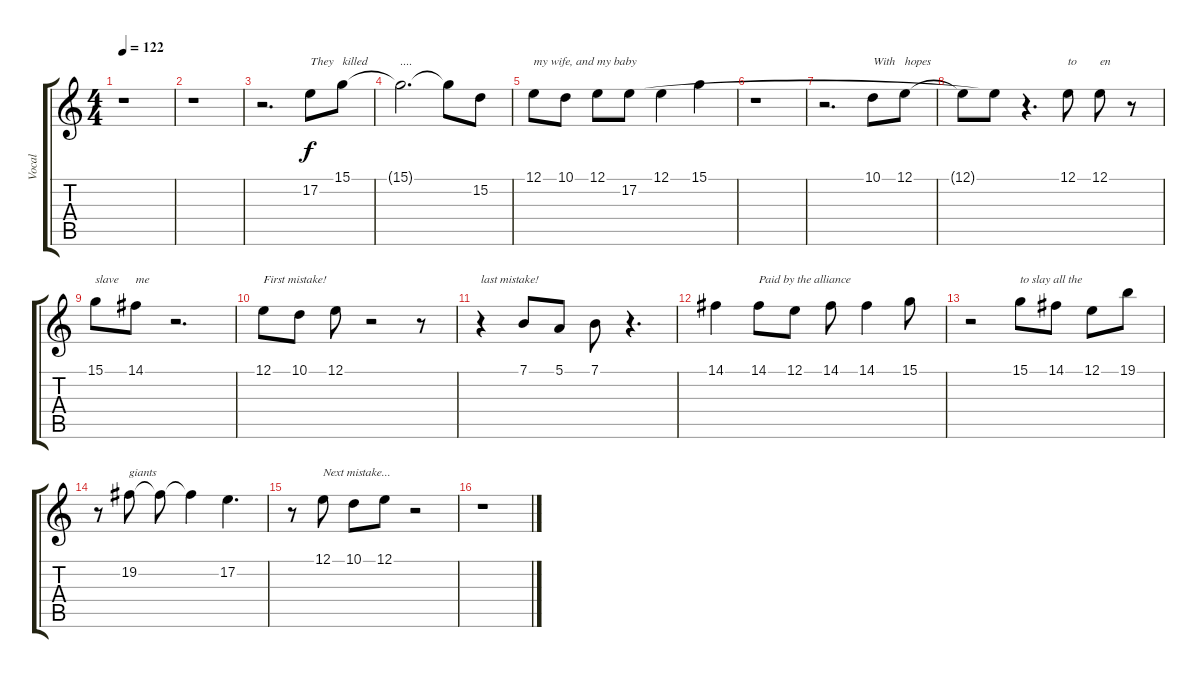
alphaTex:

\track ("Vocal" "Vocal") {instrument lead2sawtooth}
\staff {score tabs}
\tuning (E4 B3 G3 D3 A2 E2) {hide}
\ts (4 4)
\tempo 122
\clef g2
\ks c
r.1{dy f} |
r.1 |
r.2{d} 17.2.8{txt "They"} 15.1.8{txt "killed"} |
15.1{t}.2{d txt "...."} 15.1{t}.8 15.2.8 |
12.1.8{txt "my wife, and my baby"} 10.1.8 12.1.8 17.2.8 12.1.4 15.1.4 |
r.1 |
r.2{d} 10.1.8{txt "With"} 12.1.8{txt "hopes"} |
12.1{t}.8 17.2{t}.8 r.4{d} 12.1.8{txt "to"} 12.1.8{txt "en"} r.8 |
15.1.8{txt "slave"} 14.1.8{txt "me"} r.2{d} |
12.1.8{txt "First mistake!"} 10.1.8 12.1.8 r.2 r.8 |
r.4{txt "last mistake!"} 7.1.8 5.1.8 7.1.8 r.4{d} |
14.1.4 14.1.8{txt "Paid by the alliance"} 12.1.8 14.1.8 14.1.4 15.1.8 |
r.2 15.1.8{txt "to slay all the "} 14.1.8 12.1.8 19.1.8 |
r.8 19.2.8{txt "giants"} 19.2{t}.8 19.2{t}.4 17.2.4{d} |
r.8 12.1.8{txt "Next mistake..."} 10.1.8 12.1.8 r.2 |
r.1
